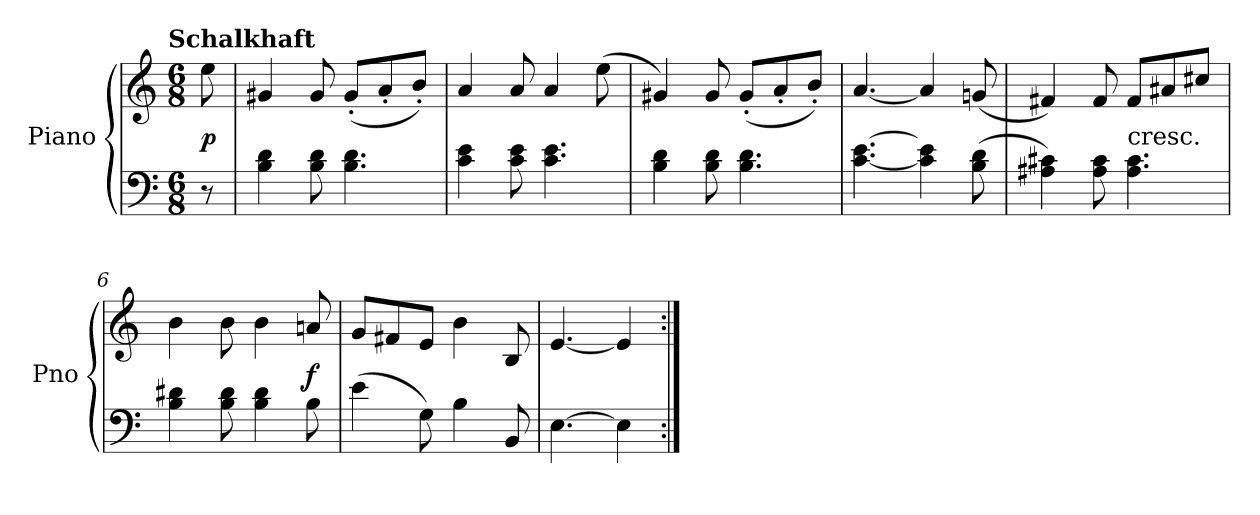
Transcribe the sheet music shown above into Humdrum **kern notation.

**kern	**kern	**dynam
*part1	*part1	*part1
*staff2	*staff1	*staff1/2
*I"Piano	*	*
*I'Pno	*	*
*clefF4	*clefG2	*
*k[]	*k[]	*
*a:	*a:	*
!!LO:TX:omd:t=Schalkhaft
*M6/8	*M6/8	*
*MM144	*MM144	*
=	=	=
8r	8ee\	p
=1	=1	=1
4B\ 4d\	4g#X/	.
8B\ 8d\	8g#/	.
4.B\ 4.d\	(8g#'/L	.
.	8a'/	.
.	8b'/J)	.
=2	=2	=2
4c\ 4e\	4a/	.
8c\ 8e\	8a/	.
4.c\ 4.e\	4a/	.
.	(8ee\	.
=3	=3	=3
4B\ 4d\	4g#X/)	.
8B\ 8d\	8g#/	.
4.B\ 4.d\	(8g#'/L	.
.	8a'/	.
.	8b'/J)	.
=4	=4	=4
[4.c\ [4.e\	[4.a/	.
4c]\ 4e]\	4a/]	.
(8B\ 8d\	(8gn/	.
=5	=5	=5
4A#X\ 4c#X\)	4f#X/)	.
8A#\ 8c#\	8f#/	.
!	!LO:TX:c:t=cresc.	!
4.A#\ 4.c#\	8f#/L	.
.	8a#X/	.
.	8cc#X/J	.
=6	=6	=6
4B\ 4d#X\	4b\	.
8B\ 8d#\	8b\	.
4B\ 4d#\	4b\	.
8B\	8an/	f
=7	=7	=7
(4e\	8g/L	.
.	8f#X/	.
8G\)	8e/J	.
4B\	4b\	.
8BB/	8B/	.
=8	=8	=8
[4.E\	[4.e/	.
4E\]	4e/]	.
=:|!	=:|!	=:|!
*-	*-	*-
